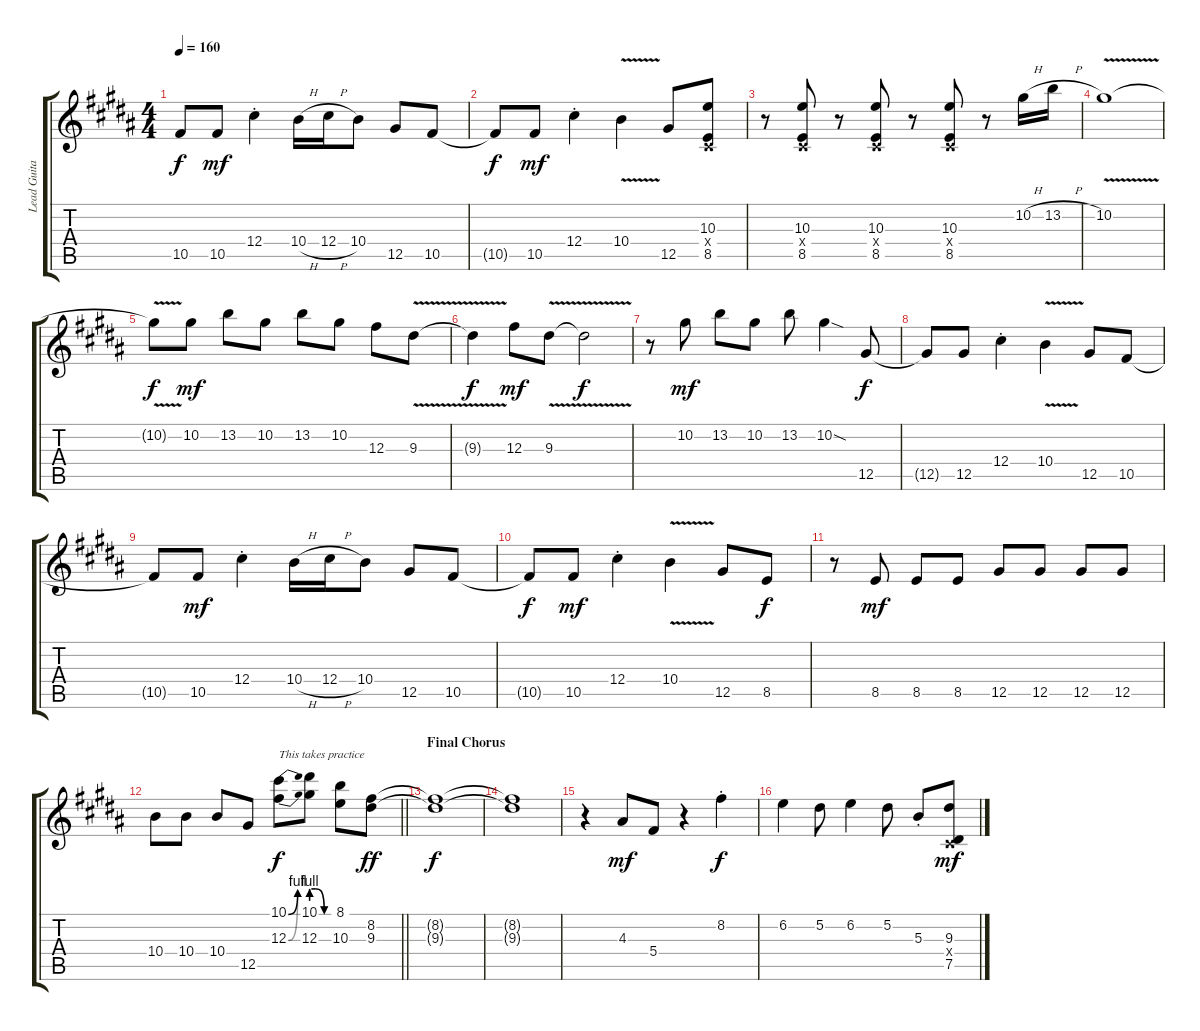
\track ("Lead Guitar" "Lead Guita") {instrument overdrivenguitar}
\staff {score tabs}
\tuning (Eb4 Bb3 Gb3 Db3 Ab2 Eb2) {hide}
\ts (4 4)
\tempo 160
\clef g2
\ks b
10.5{t}.8{dy f} 10.5.8{dy mf} 12.4{st}.4 10.4{h}.16 12.4{h}.16 10.4.8 12.5.8 10.5.8 |
10.5{t}.8{dy f} 10.5.8{dy mf} 12.4{st}.4 10.4{v}.4 12.5.8 (10.3 0.4{x} 8.5).8 |
r.8 (10.3 0.4{x} 8.5).8 r.8 (10.3 0.4{x} 8.5).8 r.8 (10.3 0.4{x} 8.5).8 r.8 10.2{h}.16 13.2{h}.16 |
10.2{v}.1 |
10.2{t}.8{dy f} 10.2.8{dy mf} 13.2.8 10.2.8 13.2.8 10.2.8 12.3.8 9.3{v}.8 |
9.3{t}.4{dy f} 12.3.8{dy mf} 9.3{v}.8 9.3{t}.2{dy f} |
r.8 10.2.8{dy mf} 13.2.8 10.2.8 13.2.8 10.2{sod}.4 12.5.8{dy f} |
12.5{t}.8 12.5.8 12.4{st}.4 10.4{v}.4 12.5.8 10.5.8 |
10.5{t}.8 10.5.8{dy mf} 12.4{st}.4 10.4{h}.16 12.4{h}.16 10.4.8 12.5.8 10.5.8 |
10.5{t}.8{dy f} 10.5.8{dy mf} 12.4{st}.4 10.4{v}.4 12.5.8 8.5.8{dy f} |
r.8 8.5.8{dy mf} 8.5.8 8.5.8 12.5.8 12.5.8 12.5.8 12.5.8 |
\barLineRight lightlight
10.4.8 10.4.8 10.4.8 12.5.8 (10.1{be (bend 0 0 60 4)} 12.3{be (bend 0 0 60 4)}).8{txt "This takes practice" dy f} (10.1{be (custom 0 4 15 4 45 0 60 0)} 12.3{be (custom 0 4 15 4 45 0 60 0)}).8 (8.1 10.3).8 (8.2 9.3).8{dy ff} |
\section ("" "Final Chorus")
(8.2{t} 9.3{t}).1{dy f} |
(8.2{t} 9.3{t}).1 |
r.4 4.3.8{dy mf} 5.4.8 r.4 8.2{st}.4{dy f} |
6.2.4 5.2.8 6.2.4 5.2.8 5.3{st}.8 (9.3 0.4{x} 7.5).8{dy mf}
